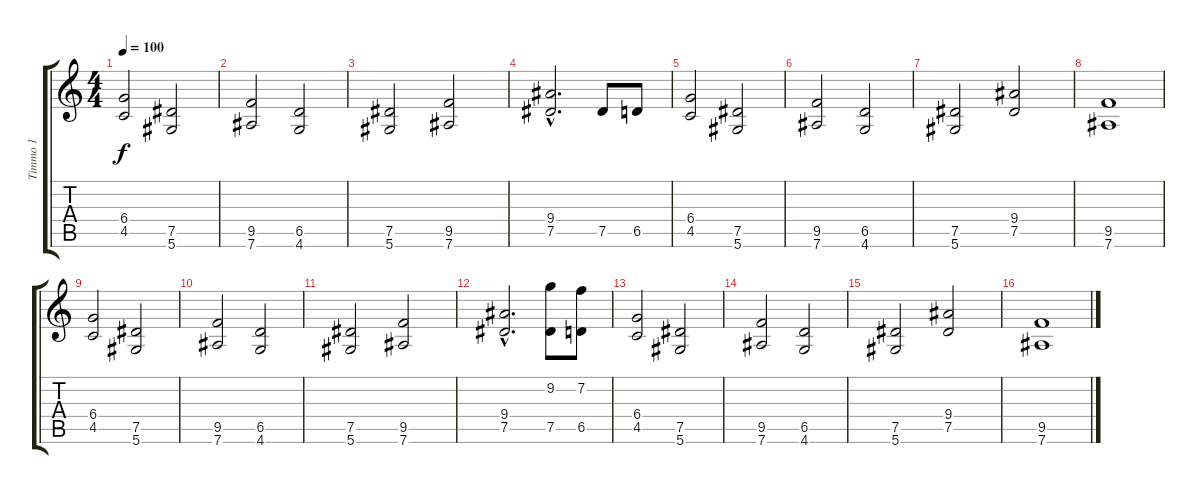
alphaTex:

\track ("Timmo 1" "Timmo 1") {instrument distortionguitar}
\staff {score tabs}
\tuning (Eb4 Bb3 Gb3 Db3 Ab2 Eb2) {hide}
\ts (4 4)
\tempo 100
\clef g2
\ks c
(6.4 4.5).2{dy f} (7.5 5.6).2 |
(9.5 7.6).2 (6.5 4.6).2 |
(7.5 5.6).2 (9.5 7.6).2 |
(9.4{hac} 7.5{hac}).2{d} 7.5.8 6.5.8 |
(6.4 4.5).2 (7.5 5.6).2 |
(9.5 7.6).2 (6.5 4.6).2 |
(7.5 5.6).2 (9.4 7.5).2 |
(9.5 7.6).1 |
(6.4 4.5).2 (7.5 5.6).2 |
(9.5 7.6).2 (6.5 4.6).2 |
(7.5 5.6).2 (9.5 7.6).2 |
(9.4{hac} 7.5{hac}).2{d} (9.2 7.5).8 (7.2 6.5).8 |
(6.4 4.5).2 (7.5 5.6).2 |
(9.5 7.6).2 (6.5 4.6).2 |
(7.5 5.6).2 (9.4 7.5).2 |
(9.5 7.6).1
